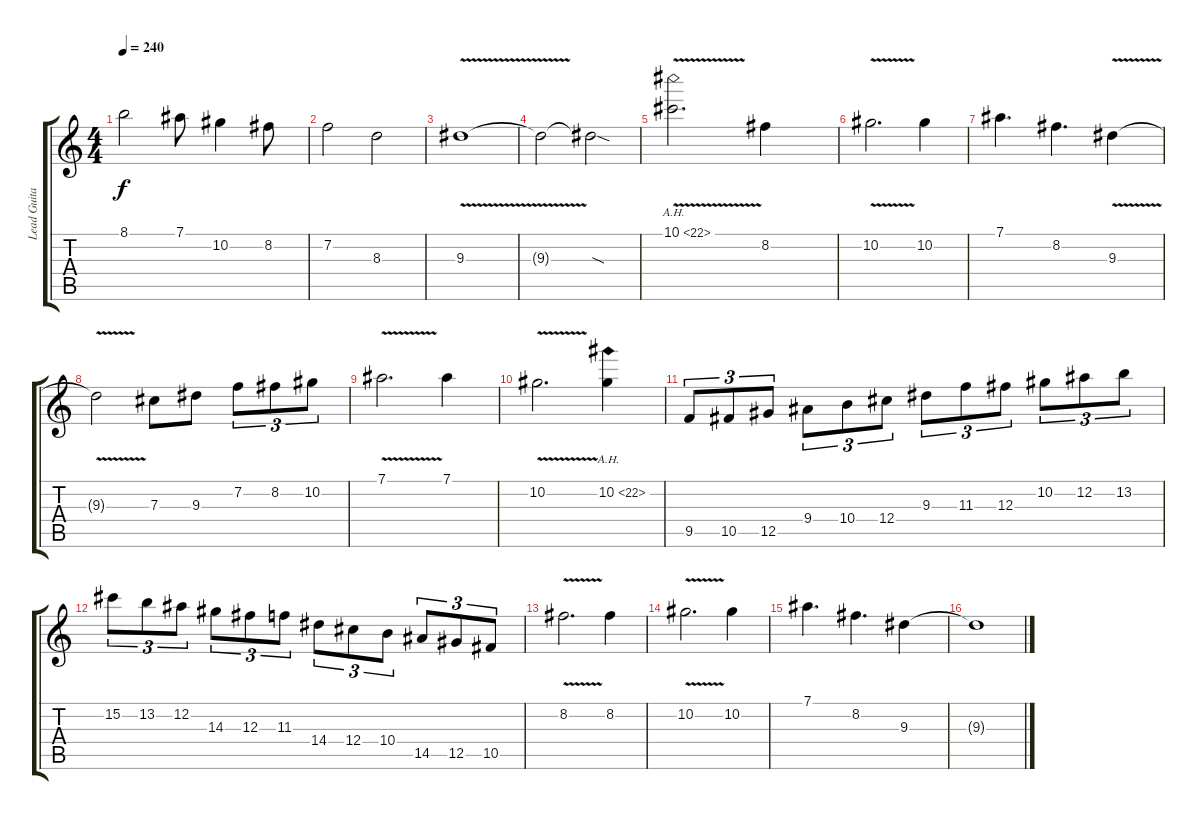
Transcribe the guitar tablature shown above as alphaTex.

\track ("Lead Guitar 1" "Lead Guita") {instrument distortionguitar}
\staff {score tabs}
\tuning (Eb4 Bb3 Gb3 Db3 Ab2 Eb2) {hide}
\ts (4 4)
\tempo 240
\clef g2
\ks c
8.1.2{dy f} 7.1.8 10.2.4 8.2.8 |
7.2.2 8.3.2 |
9.3{v}.1 |
9.3{t}.2 9.3{sod t}.2 |
10.1{ah 12 v}.2{d} 8.2.4 |
10.2{v}.2{d} 10.2.4 |
7.1.4{d} 8.2.4{d} 9.3{v}.4 |
9.3{t}.2 7.3.8 9.3.8 7.2.8{tu (3 2)} 8.2.8{tu (3 2)} 10.2.8{tu (3 2)} |
7.1{v}.2{d} 7.1.4 |
10.2{v}.2{d} 10.2{ah 12}.4 |
9.5.8{tu (3 2)} 10.5.8{tu (3 2)} 12.5.8{tu (3 2)} 9.4.8{tu (3 2)} 10.4.8{tu (3 2)} 12.4.8{tu (3 2)} 9.3.8{tu (3 2)} 11.3.8{tu (3 2)} 12.3.8{tu (3 2)} 10.2.8{tu (3 2)} 12.2.8{tu (3 2)} 13.2.8{tu (3 2)} |
15.2.8{tu (3 2)} 13.2.8{tu (3 2)} 12.2.8{tu (3 2)} 14.3.8{tu (3 2)} 12.3.8{tu (3 2)} 11.3.8{tu (3 2)} 14.4.8{tu (3 2)} 12.4.8{tu (3 2)} 10.4.8{tu (3 2)} 14.5.8{tu (3 2)} 12.5.8{tu (3 2)} 10.5.8{tu (3 2)} |
8.2{v}.2{d} 8.2.4 |
10.2{v}.2{d} 10.2.4 |
7.1.4{d} 8.2.4{d} 9.3.4 |
9.3{t}.1
